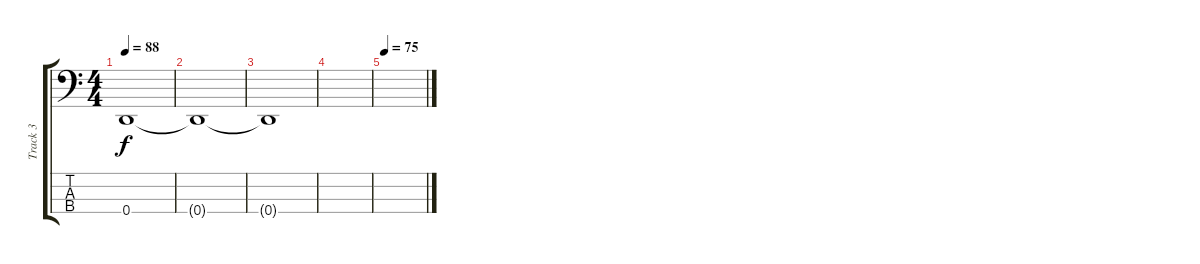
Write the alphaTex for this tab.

\track ("Track 3" "Track 3") {instrument electricbassfinger}
\staff {score tabs}
\tuning (F2 C2 G1 D1) {hide}
\ts (4 4)
\tempo 88
\clef f4
\ks c
0.4{t}.1{dy f} |
0.4{t}.1 |
0.4{t}.1 |
|
\tempo 75
